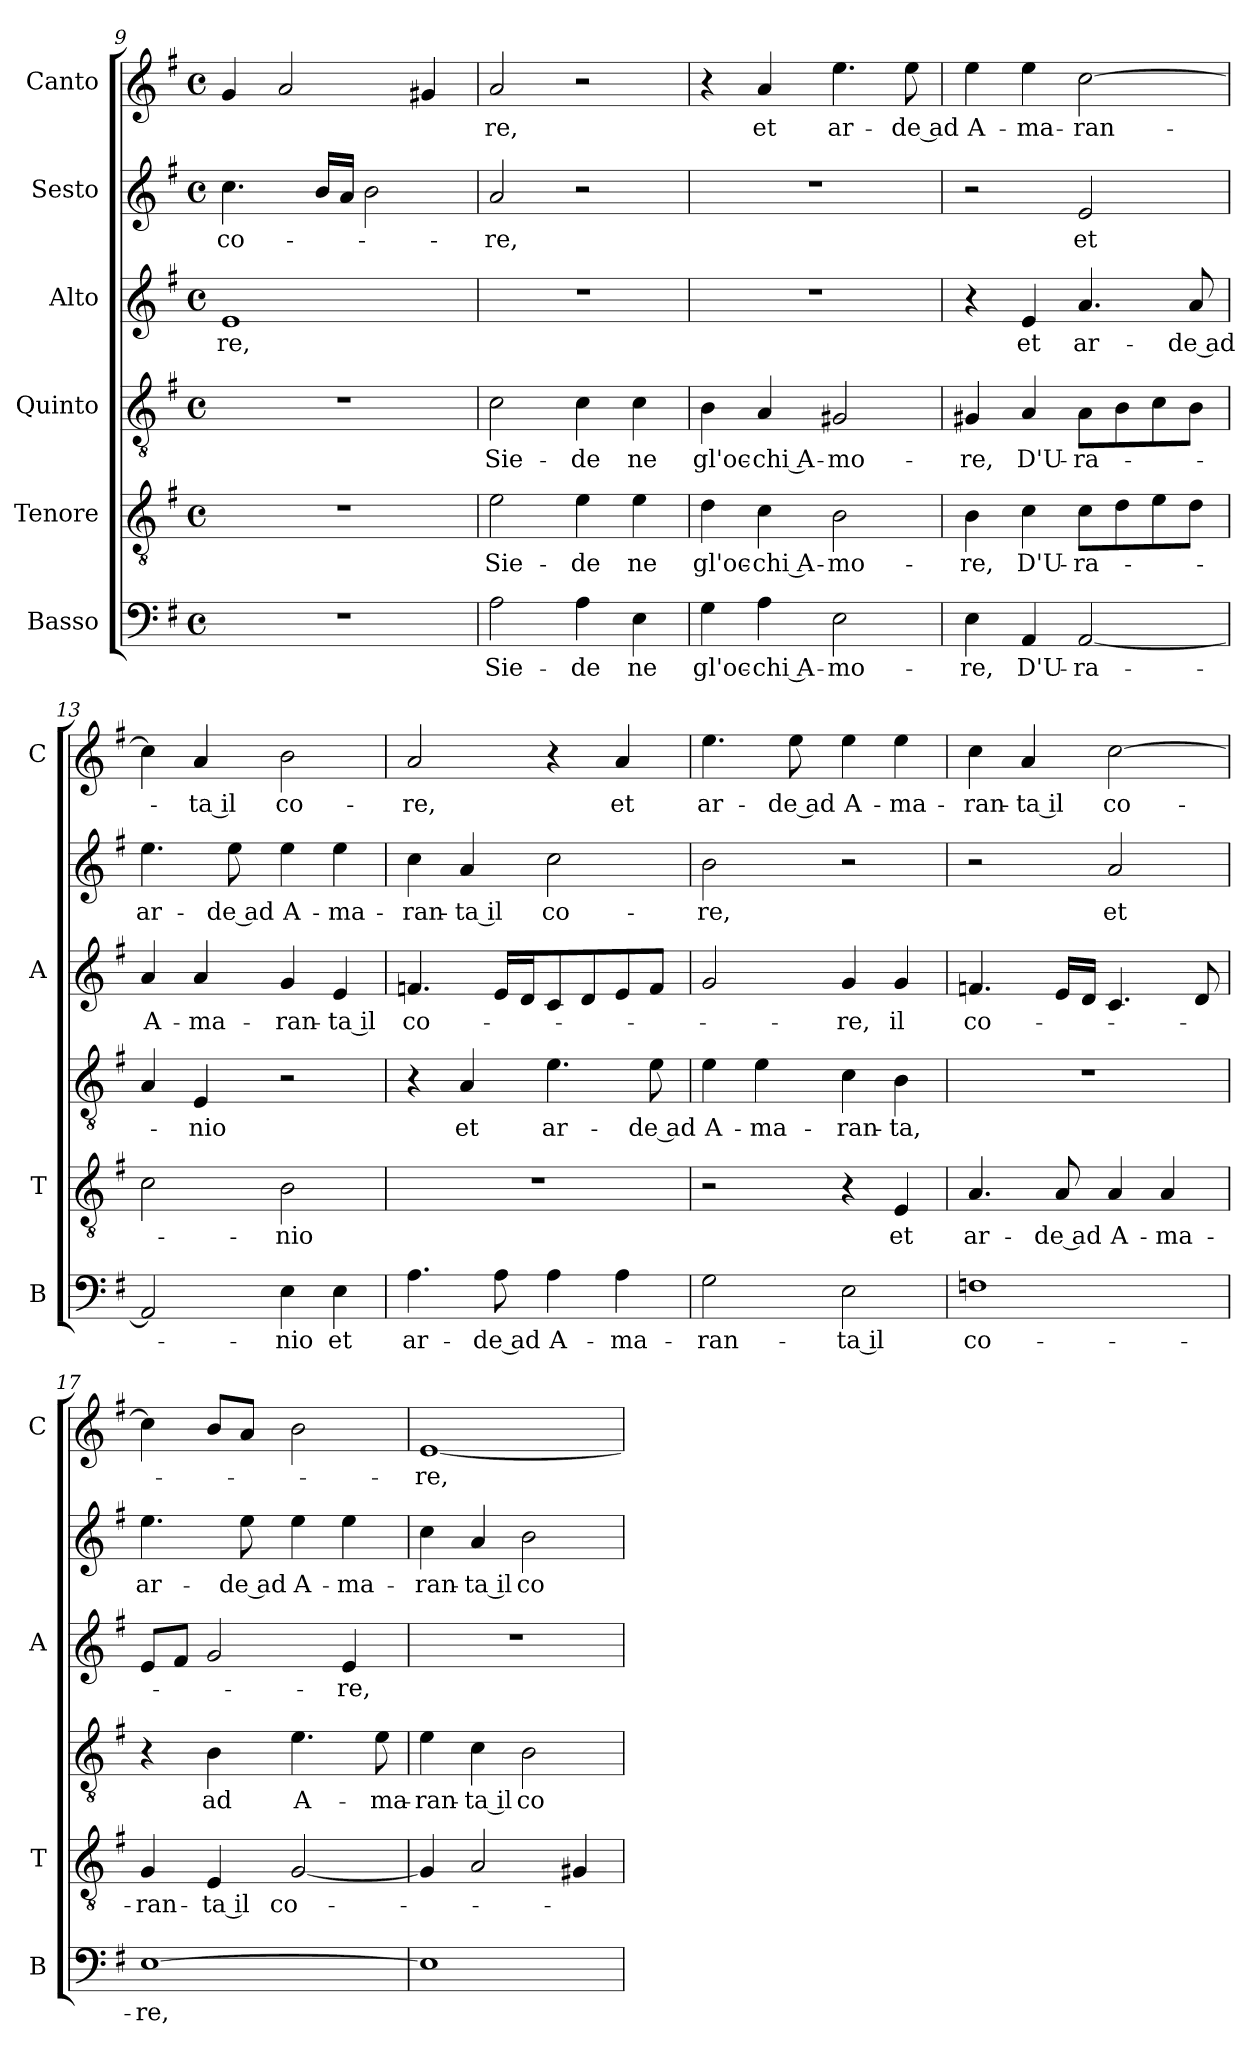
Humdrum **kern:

**kern	**text	**kern	**text	**kern	**text	**kern	**text	**kern	**text	**kern	**text
*part6	*part6	*part5	*part5	*part4	*part4	*part3	*part3	*part2	*part2	*part1	*part1
*staff6	*staff6	*staff5	*staff5	*staff4	*staff4	*staff3	*staff3	*staff2	*staff2	*staff1	*staff1
*I"Basso	*	*I"Tenore	*	*I"Quinto	*	*I"Alto	*	*I"Sesto	*	*I"Canto	*
*I'B	*	*I'T	*	*	*	*I'A	*	*	*	*I'C	*
*clefF4	*	*clefGv2	*	*clefGv2	*	*clefG2	*	*clefG2	*	*clefG2	*
*k[f#]	*	*k[f#]	*	*k[f#]	*	*k[f#]	*	*k[f#]	*	*k[f#]	*
*G:	*	*G:	*	*G:	*	*G:	*	*G:	*	*G:	*
*M4/4	*	*M4/4	*	*M4/4	*	*M4/4	*	*M4/4	*	*M4/4	*
*met(c)	*	*met(c)	*	*met(c)	*	*met(c)	*	*met(c)	*	*met(c)	*
=9	=9	=9	=9	=9	=9	=9	=9	=9	=9	=9	=9
!	!	!	!	!	!	!	!LO:LY:b	!	!LO:LY:b	!	!
1r	.	1r	.	1r	.	1e	-re,	4.cc\	co-	4g/	.
.	.	.	.	.	.	.	.	.	.	2a/	.
.	.	.	.	.	.	.	.	16b/LL	.	.	.
.	.	.	.	.	.	.	.	16a/JJ	.	.	.
.	.	.	.	.	.	.	.	2b\	.	.	.
.	.	.	.	.	.	.	.	.	.	4g#X/	.
=10	=10	=10	=10	=10	=10	=10	=10	=10	=10	=10	=10
!	!LO:LY:b	!	!LO:LY:b	!	!LO:LY:b	!	!	!	!LO:LY:b	!	!LO:LY:b
2A\	Sie-	2e\	Sie-	2c\	Sie-	1r	.	2a/	-re,	2a/	-re,
!	!LO:LY:b	!	!LO:LY:b	!	!LO:LY:b	!	!	!	!	!	!
4A\	-de	4e\	-de	4c\	-de	.	.	2r	.	2r	.
!	!LO:LY:b	!	!LO:LY:b	!	!LO:LY:b	!	!	!	!	!	!
4E\	ne	4e\	ne	4c\	ne	.	.	.	.	.	.
=11	=11	=11	=11	=11	=11	=11	=11	=11	=11	=11	=11
!	!LO:LY:b	!	!LO:LY:b	!	!LO:LY:b	!	!	!	!	!	!
4G\	gl'oc-	4d\	gl'oc-	4B\	gl'oc-	1r	.	1r	.	4r	.
!	!LO:LY:b	!	!LO:LY:b	!	!LO:LY:b	!	!	!	!	!	!LO:LY:b
4A\	-chi A-	4c\	-chi A-	4A/	-chi A-	.	.	.	.	4a/	et
!	!LO:LY:b	!	!LO:LY:b	!	!LO:LY:b	!	!	!	!	!	!LO:LY:b
2E\	-mo-	2B\	-mo-	2G#X/	-mo-	.	.	.	.	4.ee\	ar-
!	!	!	!	!	!	!	!	!	!	!	!LO:LY:b
.	.	.	.	.	.	.	.	.	.	8ee\	-de ad
=12	=12	=12	=12	=12	=12	=12	=12	=12	=12	=12	=12
!	!LO:LY:b	!	!LO:LY:b	!	!LO:LY:b	!	!	!	!	!	!LO:LY:b
4E\	-re,	4B\	-re,	4G#X/	-re,	4r	.	2r	.	4ee\	A-
!	!LO:LY:b	!	!LO:LY:b	!	!LO:LY:b	!	!LO:LY:b	!	!	!	!LO:LY:b
4AA/	D'U-	4c\	D'U-	4A/	D'U-	4e/	et	.	.	4ee\	-ma-
!	!LO:LY:b	!	!LO:LY:b	!	!LO:LY:b	!	!LO:LY:b	!	!LO:LY:b	!	!LO:LY:b
[2AA/	-ra-	8c\L	-ra-	8A\L	-ra-	4.a/	ar-	2e/	et	[2cc\	-ran-
.	.	8d\	.	8B\	.	.	.	.	.	.	.
.	.	8e\	.	8c\	.	.	.	.	.	.	.
!	!	!	!	!	!	!	!LO:LY:b	!	!	!	!
.	.	8d\J	.	8B\J	.	8a/	-de ad	.	.	.	.
!!LO:PB:g=z
=13	=13	=13	=13	=13	=13	=13	=13	=13	=13	=13	=13
!	!	!	!	!	!	!	!LO:LY:b	!	!LO:LY:b	!	!
2AA/]	.	2c\	.	4A/	.	4a/	A-	4.ee\	ar-	4cc\]	.
!	!	!	!	!	!LO:LY:b	!	!LO:LY:b	!	!	!	!LO:LY:b
.	.	.	.	4E/	-nio	4a/	-ma-	.	.	4a/	-ta il
!	!	!	!	!	!	!	!	!	!LO:LY:b	!	!
.	.	.	.	.	.	.	.	8ee\	-de ad	.	.
!	!LO:LY:b	!	!LO:LY:b	!	!	!	!LO:LY:b	!	!LO:LY:b	!	!LO:LY:b
4E\	-nio	2B\	-nio	2r	.	4g/	-ran-	4ee\	A-	2b\	co-
!	!LO:LY:b	!	!	!	!	!	!LO:LY:b	!	!LO:LY:b	!	!
4E\	et	.	.	.	.	4e/	-ta il	4ee\	-ma-	.	.
=14	=14	=14	=14	=14	=14	=14	=14	=14	=14	=14	=14
!	!LO:LY:b	!	!	!	!	!	!LO:LY:b	!	!LO:LY:b	!	!LO:LY:b
4.A\	ar-	1r	.	4r	.	4.fn/	co-	4cc\	-ran-	2a/	-re,
!	!	!	!	!	!LO:LY:b	!	!	!	!LO:LY:b	!	!
.	.	.	.	4A/	et	.	.	4a/	-ta il	.	.
!	!LO:LY:b	!	!	!	!	!	!	!	!	!	!
8A\	-de ad	.	.	.	.	16e/LL	.	.	.	.	.
.	.	.	.	.	.	16d/J	.	.	.	.	.
!	!LO:LY:b	!	!	!	!LO:LY:b	!	!	!	!LO:LY:b	!	!
4A\	A-	.	.	4.e\	ar-	8c/	.	2cc\	co-	4r	.
.	.	.	.	.	.	8d/	.	.	.	.	.
!	!LO:LY:b	!	!	!	!	!	!	!	!	!	!LO:LY:b
4A\	-ma-	.	.	.	.	8e/	.	.	.	4a/	et
!	!	!	!	!	!LO:LY:b	!	!	!	!	!	!
.	.	.	.	8e\	-de ad	8f/J	.	.	.	.	.
=15	=15	=15	=15	=15	=15	=15	=15	=15	=15	=15	=15
!	!LO:LY:b	!	!	!	!LO:LY:b	!	!	!	!LO:LY:b	!	!LO:LY:b
2G\	-ran-	2r	.	4e\	A-	2g/	.	2b\	-re,	4.ee\	ar-
!	!	!	!	!	!LO:LY:b	!	!	!	!	!	!
.	.	.	.	4e\	-ma-	.	.	.	.	.	.
!	!	!	!	!	!	!	!	!	!	!	!LO:LY:b
.	.	.	.	.	.	.	.	.	.	8ee\	-de ad
!	!LO:LY:b	!	!	!	!LO:LY:b	!	!LO:LY:b	!	!	!	!LO:LY:b
2E\	-ta il	4r	.	4c\	-ran-	4g/	-re,	2r	.	4ee\	A-
!	!	!	!LO:LY:b	!	!LO:LY:b	!	!LO:LY:b	!	!	!	!LO:LY:b
.	.	4E/	et	4B\	-ta,	4g/	il	.	.	4ee\	-ma-
=16	=16	=16	=16	=16	=16	=16	=16	=16	=16	=16	=16
!	!LO:LY:b	!	!LO:LY:b	!	!	!	!LO:LY:b	!	!	!	!LO:LY:b
1Fn	co-	4.A/	ar-	1r	.	4.fn/	co-	2r	.	4cc\	-ran-
!	!	!	!	!	!	!	!	!	!	!	!LO:LY:b
.	.	.	.	.	.	.	.	.	.	4a/	-ta il
!	!	!	!LO:LY:b	!	!	!	!	!	!	!	!
.	.	8A/	-de ad	.	.	16e/LL	.	.	.	.	.
.	.	.	.	.	.	16d/JJ	.	.	.	.	.
!	!	!	!LO:LY:b	!	!	!	!	!	!LO:LY:b	!	!LO:LY:b
.	.	4A/	A-	.	.	4.c/	.	2a/	et	[2cc\	co-
!	!	!	!LO:LY:b	!	!	!	!	!	!	!	!
.	.	4A/	-ma-	.	.	.	.	.	.	.	.
.	.	.	.	.	.	8d/	.	.	.	.	.
=17	=17	=17	=17	=17	=17	=17	=17	=17	=17	=17	=17
!	!LO:LY:b	!	!LO:LY:b	!	!	!	!	!	!LO:LY:b	!	!
[1E	-re,	4G/	-ran-	4r	.	8e/L	.	4.ee\	ar-	4cc\]	.
.	.	.	.	.	.	8f#/J	.	.	.	.	.
!	!	!	!LO:LY:b	!	!LO:LY:b	!	!	!	!	!	!
.	.	4E/	-ta il	4B\	ad	2g/	.	.	.	8b/L	.
!	!	!	!	!	!	!	!	!	!LO:LY:b	!	!
.	.	.	.	.	.	.	.	8ee\	-de ad	8a/J	.
!	!	!	!LO:LY:b	!	!LO:LY:b	!	!	!	!LO:LY:b	!	!
.	.	[2G/	co-	4.e\	A-	.	.	4ee\	A-	2b\	.
!	!	!	!	!	!	!	!LO:LY:b	!	!LO:LY:b	!	!
.	.	.	.	.	.	4e/	-re,	4ee\	-ma-	.	.
!	!	!	!	!	!LO:LY:b	!	!	!	!	!	!
.	.	.	.	8e\	-ma-	.	.	.	.	.	.
=18	=18	=18	=18	=18	=18	=18	=18	=18	=18	=18	=18
!	!	!	!	!	!LO:LY:b	!	!	!	!LO:LY:b	!	!LO:LY:b
1E]	.	4G/]	.	4e\	-ran-	1r	.	4cc\	-ran-	[1e	-re,
!	!	!	!	!	!LO:LY:b	!	!	!	!LO:LY:b	!	!
.	.	2A/	.	4c\	-ta il	.	.	4a/	-ta il	.	.
!	!	!	!	!	!LO:LY:b	!	!	!	!LO:LY:b	!	!
.	.	.	.	2B\	co-	.	.	2b\	co-	.	.
.	.	4G#X/	.	.	.	.	.	.	.	.	.
=	=	=	=	=	=	=	=	=	=	=	=
*-	*-	*-	*-	*-	*-	*-	*-	*-	*-	*-	*-
